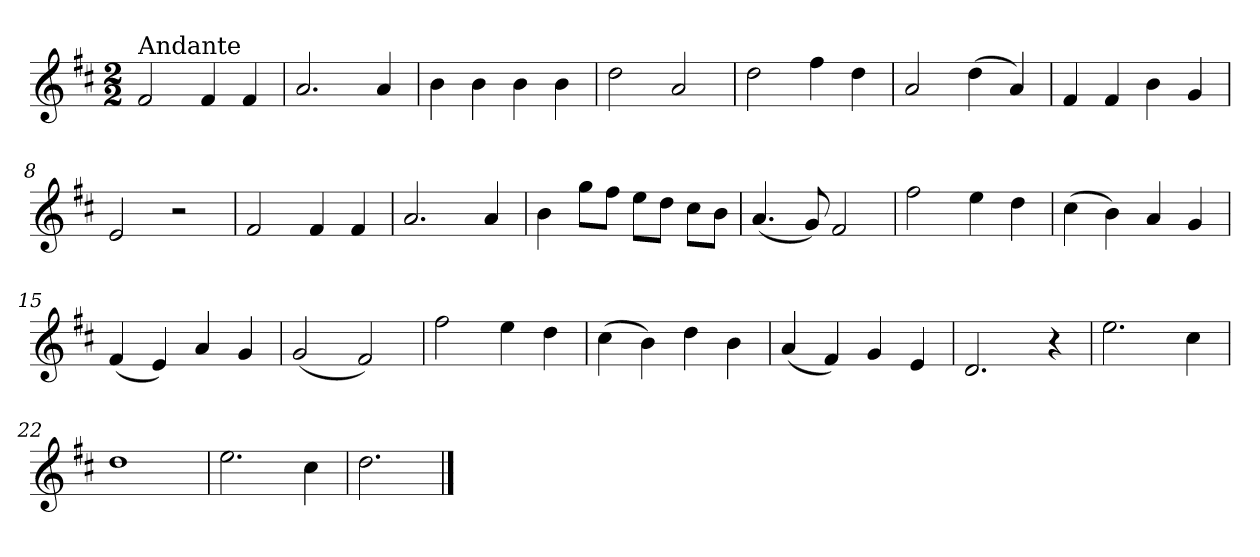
**kern
*part1
*staff1
*clefG2
*k[f#c#]
*D:
*M2/2
=1
!LO:TX:a:t=Andante
2f#/
4f#/
4f#/
=2
2.a/
4a/
=3
4b\
4b\
4b\
4b\
=4
2dd\
2a/
=5
2dd\
4ff#\
4dd\
=6
2a/
(>4dd\
4a/)
!!LO:LB:g=z
=7
4f#/
4f#/
4b\
4g/
=8
2e/
2r
=9
2f#/
4f#/
4f#/
=10
2.a/
4a/
=11
4b\
8gg\L
8ff#\J
8ee\L
8dd\J
8cc#\L
8b\J
=12
(<4.a/
8g/)
2f#/
!!LO:LB:g=z
=13
2ff#\
4ee\
4dd\
=14
(>4cc#\
4b\)
4a/
4g/
=15
(<4f#/
4e/)
4a/
4g/
=16
(<2g/
2f#/)
=17
2ff#\
4ee\
4dd\
=18
(>4cc#\
4b\)
4dd\
4b\
!!LO:LB:g=z
=19
(<4a/
4f#/)
4g/
4e/
=20
2.d/
4r
=21
2.ee\
4cc#\
=22
1dd
=23
2.ee\
4cc#\
=24
2.dd\
==
*-
